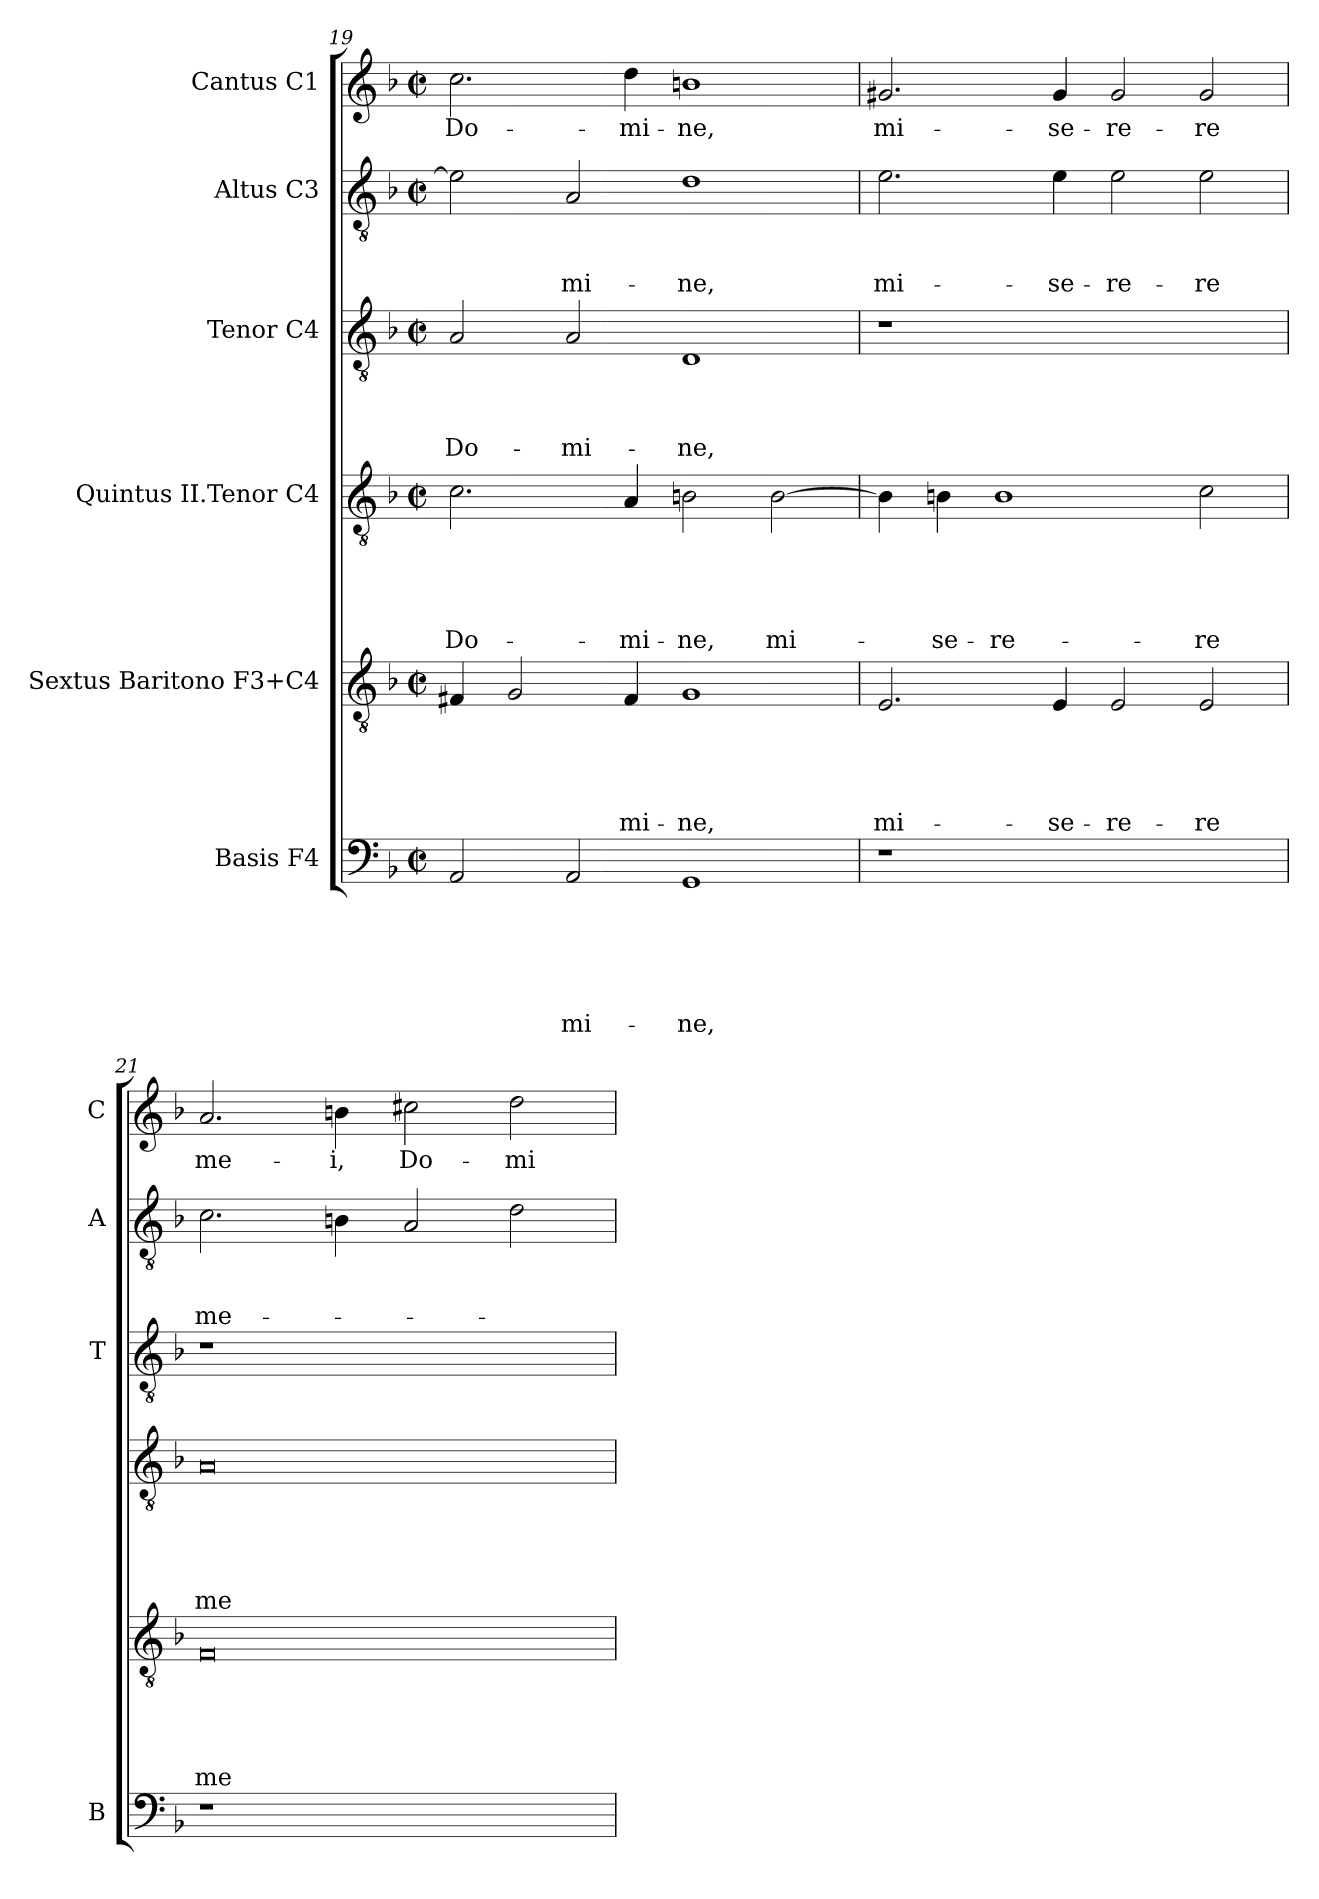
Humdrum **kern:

**kern	**text	**text	**text	**text	**text	**text	**kern	**text	**text	**text	**text	**text	**kern	**text	**text	**text	**text	**text	**kern	**text	**text	**text	**text	**kern	**text	**text	**text	**kern	**text
*part6	*part6	*part6	*part6	*part6	*part6	*part6	*part5	*part5	*part5	*part5	*part5	*part5	*part4	*part4	*part4	*part4	*part4	*part4	*part3	*part3	*part3	*part3	*part3	*part2	*part2	*part2	*part2	*part1	*part1
*staff6	*staff6	*staff6	*staff6	*staff6	*staff6	*staff6	*staff5	*staff5	*staff5	*staff5	*staff5	*staff5	*staff4	*staff4	*staff4	*staff4	*staff4	*staff4	*staff3	*staff3	*staff3	*staff3	*staff3	*staff2	*staff2	*staff2	*staff2	*staff1	*staff1
*I"Basis F4	*	*	*	*	*	*	*I"Sextus Baritono F3+C4	*	*	*	*	*	*I"Quintus II.Tenor C4	*	*	*	*	*	*I"Tenor C4	*	*	*	*	*I"Altus C3	*	*	*	*I"Cantus C1	*
*I'B	*	*	*	*	*	*	*	*	*	*	*	*	*	*	*	*	*	*	*I'T	*	*	*	*	*I'A	*	*	*	*I'C	*
*clefF4	*	*	*	*	*	*	*clefGv2	*	*	*	*	*	*clefGv2	*	*	*	*	*	*clefGv2	*	*	*	*	*clefGv2	*	*	*	*clefG2	*
*k[b-]	*	*	*	*	*	*	*k[b-]	*	*	*	*	*	*k[b-]	*	*	*	*	*	*k[b-]	*	*	*	*	*k[b-]	*	*	*	*k[b-]	*
*F:	*	*	*	*	*	*	*F:	*	*	*	*	*	*F:	*	*	*	*	*	*F:	*	*	*	*	*F:	*	*	*	*F:	*
*M2/2	*	*	*	*	*	*	*M2/2	*	*	*	*	*	*M2/2	*	*	*	*	*	*M2/2	*	*	*	*	*M2/2	*	*	*	*M2/2	*
*met(c|)	*	*	*	*	*	*	*met(c|)	*	*	*	*	*	*met(c|)	*	*	*	*	*	*met(c|)	*	*	*	*	*met(c|)	*	*	*	*met(c|)	*
=19	=19	=19	=19	=19	=19	=19	=19	=19	=19	=19	=19	=19	=19	=19	=19	=19	=19	=19	=19	=19	=19	=19	=19	=19	=19	=19	=19	=19	=19
!	!	!	!	!	!	!	!	!	!	!	!	!	!	!	!	!	!	!LO:LY:b	!	!	!	!	!LO:LY:b	!	!	!	!	!	!LO:LY:b
2AA/	.	.	.	.	.	.	4F#X/	.	.	.	.	.	2.c\	.	.	.	.	Do-	2A/	.	.	.	Do-	2e\]	.	.	.	2.cc\	Do-
.	.	.	.	.	.	.	2G/	.	.	.	.	.	.	.	.	.	.	.	.	.	.	.	.	.	.	.	.	.	.
!	!	!	!	!	!	!LO:LY:b	!	!	!	!	!	!	!	!	!	!	!	!	!	!	!	!	!LO:LY:b	!	!	!	!LO:LY:b	!	!
2AA/	.	.	.	.	.	-mi-	.	.	.	.	.	.	.	.	.	.	.	.	2A/	.	.	.	-mi-	2A/	.	.	-mi-	.	.
!	!	!	!	!	!	!	!	!	!	!	!	!LO:LY:b	!	!	!	!	!	!LO:LY:b	!	!	!	!	!	!	!	!	!	!	!LO:LY:b
.	.	.	.	.	.	.	4F#/	.	.	.	.	-mi-	4A/	.	.	.	.	-mi-	.	.	.	.	.	.	.	.	.	4dd\	-mi-
!	!	!	!	!	!	!LO:LY:b	!	!	!	!	!	!LO:LY:b	!	!	!	!	!	!LO:LY:b	!	!	!	!	!LO:LY:b	!	!	!	!LO:LY:b	!	!LO:LY:b
1GG	.	.	.	.	.	-ne,	1G	.	.	.	.	-ne,	2Bn\	.	.	.	.	-ne,	1D	.	.	.	-ne,	1d	.	.	-ne,	1bn	-ne,
!	!	!	!	!	!	!	!	!	!	!	!	!	!	!	!	!	!	!LO:LY:b	!	!	!	!	!	!	!	!	!	!	!
.	.	.	.	.	.	.	.	.	.	.	.	.	[2B\	.	.	.	.	mi-	.	.	.	.	.	.	.	.	.	.	.
=20	=20	=20	=20	=20	=20	=20	=20	=20	=20	=20	=20	=20	=20	=20	=20	=20	=20	=20	=20	=20	=20	=20	=20	=20	=20	=20	=20	=20	=20
!	!	!	!	!	!	!	!	!	!	!	!	!LO:LY:b	!	!	!	!	!	!	!	!	!	!	!	!	!	!	!LO:LY:b	!	!LO:LY:b
1r	.	.	.	.	.	.	2.E/	.	.	.	.	mi-	4B\]	.	.	.	.	.	1r	.	.	.	.	2.e\	.	.	mi-	2.g#X/	mi-
!	!	!	!	!	!	!	!	!	!	!	!	!	!	!	!	!	!	!LO:LY:b	!	!	!	!	!	!	!	!	!	!	!
.	.	.	.	.	.	.	.	.	.	.	.	.	4Bn\	.	.	.	.	-se-	.	.	.	.	.	.	.	.	.	.	.
!	!	!	!	!	!	!	!	!	!	!	!	!	!	!	!	!	!	!LO:LY:b	!	!	!	!	!	!	!	!	!	!	!
.	.	.	.	.	.	.	.	.	.	.	.	.	1B	.	.	.	.	-re-	.	.	.	.	.	.	.	.	.	.	.
!	!	!	!	!	!	!	!	!	!	!	!	!LO:LY:b	!	!	!	!	!	!	!	!	!	!	!	!	!	!	!LO:LY:b	!	!LO:LY:b
.	.	.	.	.	.	.	4E/	.	.	.	.	-se-	.	.	.	.	.	.	.	.	.	.	.	4e\	.	.	-se-	4g#/	-se-
!	!	!	!	!	!	!	!	!	!	!	!	!LO:LY:b	!	!	!	!	!	!	!	!	!	!	!	!	!	!	!LO:LY:b	!	!LO:LY:b
1ryy	.	.	.	.	.	.	2E/	.	.	.	.	-re-	.	.	.	.	.	.	1ryy	.	.	.	.	2e\	.	.	-re-	2g#/	-re-
!	!	!	!	!	!	!	!	!	!	!	!	!LO:LY:b	!	!	!	!	!	!LO:LY:b	!	!	!	!	!	!	!	!	!LO:LY:b	!	!LO:LY:b
.	.	.	.	.	.	.	2E/	.	.	.	.	-re	2c\	.	.	.	.	-re	.	.	.	.	.	2e\	.	.	-re	2g#/	-re
=21	=21	=21	=21	=21	=21	=21	=21	=21	=21	=21	=21	=21	=21	=21	=21	=21	=21	=21	=21	=21	=21	=21	=21	=21	=21	=21	=21	=21	=21
!	!	!	!	!	!	!	!	!	!	!	!	!LO:LY:b	!	!	!	!	!	!LO:LY:b	!	!	!	!	!	!	!	!	!LO:LY:b	!	!LO:LY:b
1r	.	.	.	.	.	.	0F	.	.	.	.	me-	0A	.	.	.	.	me-	1r	.	.	.	.	2.c\	.	.	me-	2.a/	me-
!	!	!	!	!	!	!	!	!	!	!	!	!	!	!	!	!	!	!	!	!	!	!	!	!	!	!	!	!	!LO:LY:b
.	.	.	.	.	.	.	.	.	.	.	.	.	.	.	.	.	.	.	.	.	.	.	.	4Bn\	.	.	.	4bn\	-i,
!	!	!	!	!	!	!	!	!	!	!	!	!	!	!	!	!	!	!	!	!	!	!	!	!	!	!	!	!	!LO:LY:b
1ryy	.	.	.	.	.	.	.	.	.	.	.	.	.	.	.	.	.	.	1ryy	.	.	.	.	2A/	.	.	.	2cc#X\	Do-
!	!	!	!	!	!	!	!	!	!	!	!	!	!	!	!	!	!	!	!	!	!	!	!	!	!	!	!	!	!LO:LY:b
.	.	.	.	.	.	.	.	.	.	.	.	.	.	.	.	.	.	.	.	.	.	.	.	2d\	.	.	.	2dd\	-mi-
=	=	=	=	=	=	=	=	=	=	=	=	=	=	=	=	=	=	=	=	=	=	=	=	=	=	=	=	=	=
*-	*-	*-	*-	*-	*-	*-	*-	*-	*-	*-	*-	*-	*-	*-	*-	*-	*-	*-	*-	*-	*-	*-	*-	*-	*-	*-	*-	*-	*-
